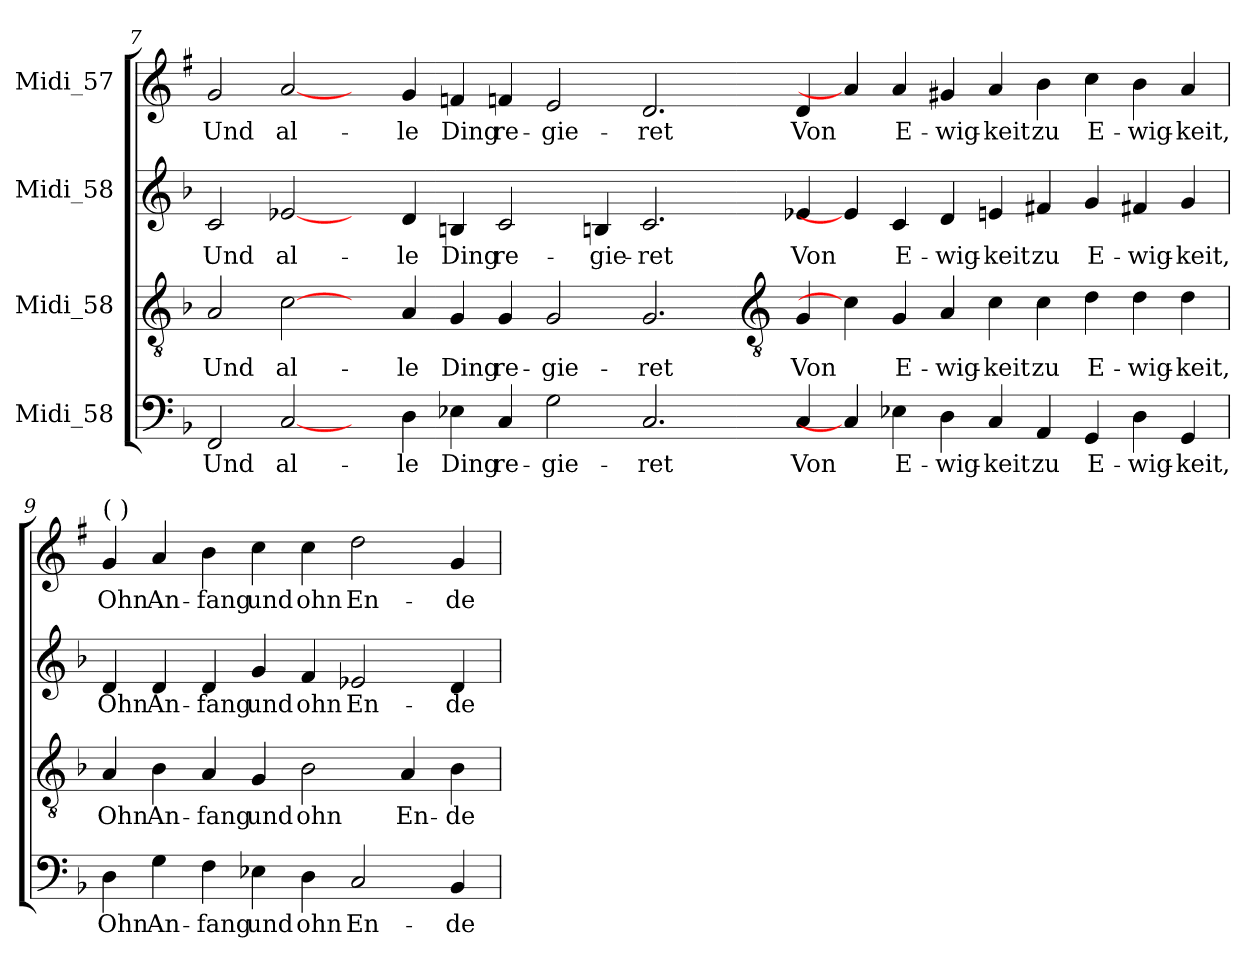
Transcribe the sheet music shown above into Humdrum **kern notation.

**kern	**text	**kern	**text	**kern	**text	**kern	**text
*part4	*part4	*part3	*part3	*part2	*part2	*part1	*part1
*staff4	*staff4	*staff3	*staff3	*staff2	*staff2	*staff1	*staff1
*I"Midi_58	*	*I"Midi_58	*	*I"Midi_58	*	*I"Midi_57	*
*clefF4	*	*clefGv2	*	*clefG2	*	*clefG2	*
*	*	*	*	*	*	*ITrd1c2	*
*k[b-]	*	*k[b-]	*	*k[b-]	*	*k[b-]	*
*F:	*	*F:	*	*F:	*	*F:	*
=7	=7	=7	=7	=7	=7	=7	=7
!	!LO:LY:b	!	!LO:LY:b	!	!LO:LY:b	!	!LO:LY:b
2FF	Und	2A	Und	2c	Und	2f	Und
!	!LO:LY:b	!	!LO:LY:b	!	!LO:LY:b	!	!LO:LY:b
[2C	al-	[2c	al-	[2e-X	al-	[2g	al-
4ryy	.	4ryy	.	4ryy	.	4ryy	.
!	!LO:LY:b	!	!LO:LY:b	!	!LO:LY:b	!	!LO:LY:b
4D	-le	4A	-le	4d	-le	4f	-le
!	!LO:LY:b	!	!LO:LY:b	!	!LO:LY:b	!	!LO:LY:b
4E-X	Ding	4G	Ding	4Bn	Ding	4e-X	Ding
!	!LO:LY:b	!	!LO:LY:b	!	!LO:LY:b	!	!LO:LY:b
4C	re-	4G	re-	2c	re-	4e-X	re-
!	!LO:LY:b	!	!LO:LY:b	!	!	!	!LO:LY:b
2G	-gie-	2G	-gie-	.	.	2d	-gie-
!	!	!	!	!	!LO:LY:b	!	!
.	.	.	.	4Bn	-gie-	.	.
!	!LO:LY:b	!	!LO:LY:b	!	!LO:LY:b	!	!LO:LY:b
2.C	-ret	2.G	-ret	2.c	-ret	2.c	-ret
!!LO:LB:g=z
=8-	=8-	=8-	=8-	=8-	=8-	=8-	=8-
*	*	*clefGv2	*	*	*	*	*
!	!LO:LY:b	!	!LO:LY:b	!	!LO:LY:b	!	!LO:LY:b
4C	Von	4G	Von	4e-X	Von	4c	Von
4C]	.	4c]	.	4e-]	.	4g]	.
!	!LO:LY:b	!	!LO:LY:b	!	!LO:LY:b	!	!LO:LY:b
4E-X	E-	4G	E-	4c	E-	4g	E-
!	!LO:LY:b	!	!LO:LY:b	!	!LO:LY:b	!	!LO:LY:b
4D	-wig-	4A	-wig-	4d	-wig-	4f#X	-wig-
!	!LO:LY:b	!	!LO:LY:b	!	!LO:LY:b	!	!LO:LY:b
4C	-keit	4c	-keit	4en	-keit	4g	-keit
!	!LO:LY:b	!	!LO:LY:b	!	!LO:LY:b	!	!LO:LY:b
4AA	zu	4c	zu	4f#X	zu	4a	zu
!	!LO:LY:b	!	!LO:LY:b	!	!LO:LY:b	!	!LO:LY:b
4GG	E-	4d	E-	4g	E-	4b-	E-
!	!LO:LY:b	!	!LO:LY:b	!	!LO:LY:b	!	!LO:LY:b
4D	-wig-	4d	-wig-	4f#X	-wig-	4a	-wig-
!	!LO:LY:b	!	!LO:LY:b	!	!LO:LY:b	!	!LO:LY:b
4GG	-keit,	4d	-keit,	4g	-keit,	4g	-keit,
=9	=9	=9	=9	=9	=9	=9	=9
!	!	!	!	!	!	!LO:TX:a:t=(  )	!
!	!LO:LY:b	!	!LO:LY:b	!	!LO:LY:b	!	!LO:LY:b
4D	Ohn	4A	Ohn	4d	Ohn	4f	Ohn
!	!LO:LY:b	!	!LO:LY:b	!	!LO:LY:b	!	!LO:LY:b
4G	An-	4B-	An-	4d	An-	4g	An-
!	!LO:LY:b	!	!LO:LY:b	!	!LO:LY:b	!	!LO:LY:b
4F	-fang	4A	-fang	4d	-fang	4a	-fang
!	!LO:LY:b	!	!LO:LY:b	!	!LO:LY:b	!	!LO:LY:b
4E-X	und	4G	und	4g	und	4b-	und
!	!LO:LY:b	!	!LO:LY:b	!	!LO:LY:b	!	!LO:LY:b
4D	ohn	2B-	ohn	4f	ohn	4b-	ohn
!	!LO:LY:b	!	!	!	!LO:LY:b	!	!LO:LY:b
2C	En-	.	.	2e-X	En-	2cc	En-
!	!	!	!LO:LY:b	!	!	!	!
.	.	4A	En-	.	.	.	.
!	!LO:LY:b	!	!LO:LY:b	!	!LO:LY:b	!	!LO:LY:b
4BB-	-de	4B-	-de	4d	-de	4f	-de
=	=	=	=	=	=	=	=
*-	*-	*-	*-	*-	*-	*-	*-
